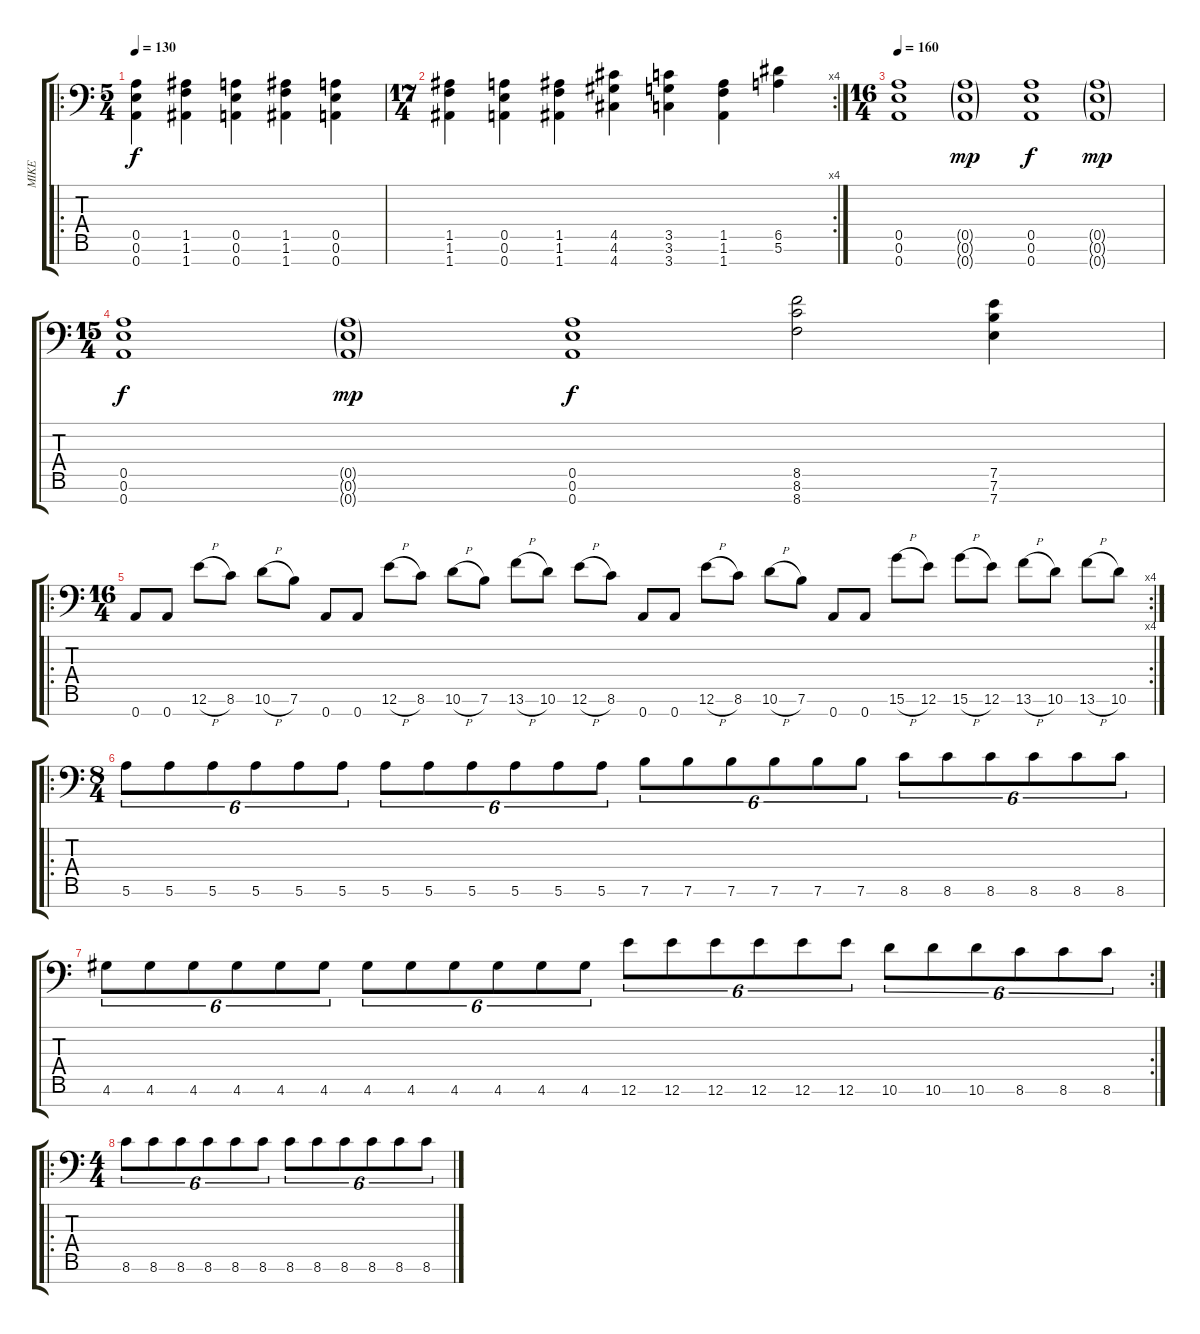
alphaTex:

\track ("MIKE" "MIKE") {instrument distortionguitar}
\staff {score tabs}
\tuning (E4 B3 G3 D3 A2 E2 A1) {hide}
\ro
\ts (5 4)
\tempo 130
\clef f4
\ks c
(0.5 0.6 0.7).4{dy f} (1.5 1.6 1.7).4 (0.5 0.6 0.7).4 (1.5 1.6 1.7).4 (0.5 0.6 0.7).4 |
\rc 4
\ts (17 4)
(1.5 1.6 1.7).4 (0.5 0.6 0.7).4 (1.5 1.6 1.7).4 (4.5 4.6 4.7).4 (3.5 3.6 3.7).4 (1.5 1.6 1.7).4 (6.5 5.6).4 |
\ts (16 4)
\tempo 160
(0.5 0.6 0.7).1 (0.5{g} 0.6{g} 0.7{g}).1{dy mp} (0.5 0.6 0.7).1{dy f} (0.5{g} 0.6{g} 0.7{g}).1{dy mp} |
\ts (15 4)
(0.5 0.6 0.7).1{dy f} (0.5{g} 0.6{g} 0.7{g}).1{dy mp} (0.5 0.6 0.7).1{dy f} (8.5 8.6 8.7).2 (7.5 7.6 7.7).4 |
\ro
\rc 4
\ts (16 4)
0.7.8 0.7.8 12.6{h}.8 8.6.8 10.6{h}.8 7.6.8 0.7.8 0.7.8 12.6{h}.8 8.6.8 10.6{h}.8 7.6.8 13.6{h}.8 10.6.8 12.6{h}.8 8.6.8 0.7.8 0.7.8 12.6{h}.8 8.6.8 10.6{h}.8 7.6.8 0.7.8 0.7.8 15.6{h}.8 12.6.8 15.6{h}.8 12.6.8 13.6{h}.8 10.6.8 13.6{h}.8 10.6.8 |
\ro
\ts (8 4)
5.6.8{tu (6 4)} 5.6.8{tu (6 4)} 5.6.8{tu (6 4)} 5.6.8{tu (6 4)} 5.6.8{tu (6 4)} 5.6.8{tu (6 4)} 5.6.8{tu (6 4)} 5.6.8{tu (6 4)} 5.6.8{tu (6 4)} 5.6.8{tu (6 4)} 5.6.8{tu (6 4)} 5.6.8{tu (6 4)} 7.6.8{tu (6 4)} 7.6.8{tu (6 4)} 7.6.8{tu (6 4)} 7.6.8{tu (6 4)} 7.6.8{tu (6 4)} 7.6.8{tu (6 4)} 8.6.8{tu (6 4)} 8.6.8{tu (6 4)} 8.6.8{tu (6 4)} 8.6.8{tu (6 4)} 8.6.8{tu (6 4)} 8.6.8{tu (6 4)} |
\rc 2
4.6.8{tu (6 4)} 4.6.8{tu (6 4)} 4.6.8{tu (6 4)} 4.6.8{tu (6 4)} 4.6.8{tu (6 4)} 4.6.8{tu (6 4)} 4.6.8{tu (6 4)} 4.6.8{tu (6 4)} 4.6.8{tu (6 4)} 4.6.8{tu (6 4)} 4.6.8{tu (6 4)} 4.6.8{tu (6 4)} 12.6.8{tu (6 4)} 12.6.8{tu (6 4)} 12.6.8{tu (6 4)} 12.6.8{tu (6 4)} 12.6.8{tu (6 4)} 12.6.8{tu (6 4)} 10.6.8{tu (6 4)} 10.6.8{tu (6 4)} 10.6.8{tu (6 4)} 8.6.8{tu (6 4)} 8.6.8{tu (6 4)} 8.6.8{tu (6 4)} |
\ro
\ts (4 4)
8.6.8{tu (6 4)} 8.6.8{tu (6 4)} 8.6.8{tu (6 4)} 8.6.8{tu (6 4)} 8.6.8{tu (6 4)} 8.6.8{tu (6 4)} 8.6.8{tu (6 4)} 8.6.8{tu (6 4)} 8.6.8{tu (6 4)} 8.6.8{tu (6 4)} 8.6.8{tu (6 4)} 8.6.8{tu (6 4)}
